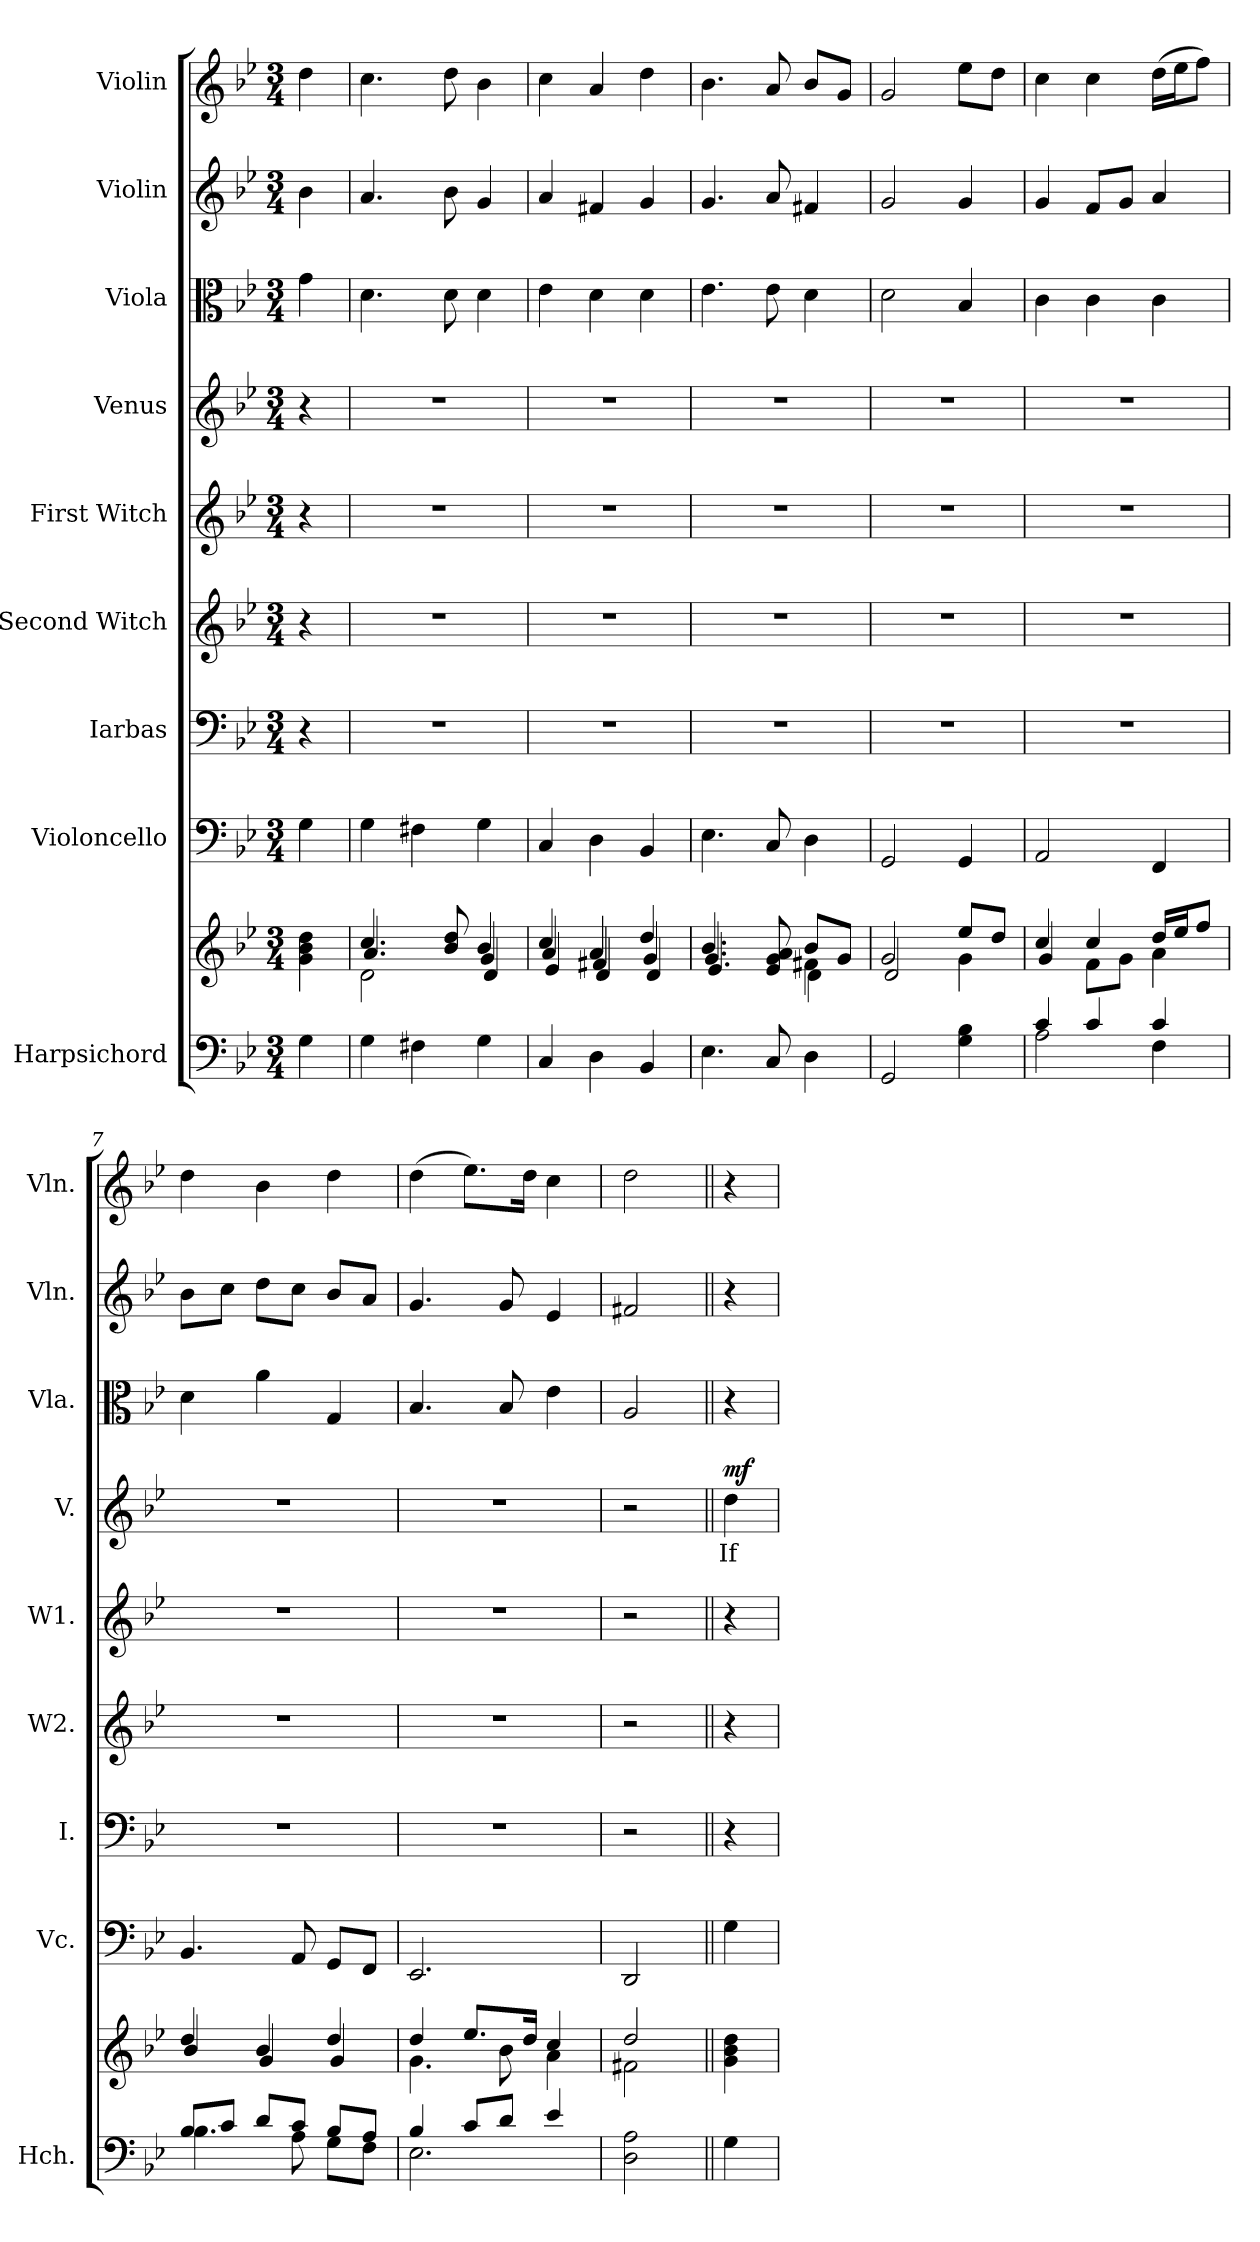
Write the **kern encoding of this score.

**kern	**kern	**kern	**kern	**kern	**kern	**kern	**text	**dynam	**kern	**kern	**kern
*part9	*part9	*part8	*part7	*part6	*part5	*part4	*part4	*part4	*part3	*part2	*part1
*staff10	*staff9	*staff8	*staff7	*staff6	*staff5	*staff4	*staff4	*staff4	*staff3	*staff2	*staff1
*I"Harpsichord	*	*I"Violoncello	*I"Iarbas	*I"Second Witch	*I"First Witch	*I"Venus	*	*	*I"Viola	*I"Violin	*I"Violin
*I'Hch.	*	*I'Vc.	*I'I.	*I'W2.	*I'W1.	*I'V.	*	*	*I'Vla.	*I'Vln.	*I'Vln.
*clefF4	*clefG2	*clefF4	*clefF4	*clefG2	*clefG2	*clefG2	*	*	*clefC3	*clefG2	*clefG2
*k[b-e-]	*k[b-e-]	*k[b-e-]	*k[b-e-]	*k[b-e-]	*k[b-e-]	*k[b-e-]	*	*	*k[b-e-]	*k[b-e-]	*k[b-e-]
*M3/4	*M3/4	*M3/4	*M3/4	*M3/4	*M3/4	*M3/4	*	*	*M3/4	*M3/4	*M3/4
*MM110	*MM110	*MM110	*MM110	*MM110	*MM110	*MM110	*	*	*MM110	*MM110	*MM110
=1	=1	=1	=1	=1	=1	=1	=1	=1	=1	=1	=1
4G\	4g\ 4b-\ 4dd\	4G\	4r	4r	4r	4r	.	.	4g\	4b-\	4dd\
=2	=2	=2	=2	=2	=2	=2	=2	=2	=2	=2	=2
*	*^	*	*	*	*	*	*	*	*	*	*
*	*	*^	*	*	*	*	*	*	*	*	*	*
4G\	4.cc/	4.a/	2d\	4G\	2.r	2.r	2.r	2.r	.	.	4.d\	4.a/	4.cc\
4F#X\	.	.	.	4F#X\	.	.	.	.	.	.	.	.	.
.	8b-/ 8dd/	8ryy	.	.	.	.	.	.	.	.	8d\	8b-\	8dd\
4G\	4b-/	4g/	4d/	4G\	.	.	.	.	.	.	4d\	4g/	4b-\
=3	=3	=3	=3	=3	=3	=3	=3	=3	=3	=3	=3	=3	=3
4C/	4cc/	4a/	4e-/	4C/	2.r	2.r	2.r	2.r	.	.	4e-\	4a/	4cc\
4D\	4a/	4f#X/	4d/	4D\	.	.	.	.	.	.	4d\	4f#X/	4a/
4BB-/	4dd/	4g/	4d/	4BB-/	.	.	.	.	.	.	4d\	4g/	4dd\
=4	=4	=4	=4	=4	=4	=4	=4	=4	=4	=4	=4	=4	=4
4.E-\	4.b-/	4.g/	4.e-/	4.E-\	2.r	2.r	2.r	2.r	.	.	4.e-\	4.g/	4.b-\
8C/	8e-/ 8g/ 8a/	8ryy	8ryy	8C/	.	.	.	.	.	.	8e-\	8a/	8a/
4D\	8b-/L	4f#X\	4d\	4D\	.	.	.	.	.	.	4d\	4f#X/	8b-/L
.	8g/J	.	.	.	.	.	.	.	.	.	.	.	8g/J
=5	=5	=5	=5	=5	=5	=5	=5	=5	=5	=5	=5	=5	=5
2GG/	2g/	2ryy	2d/	2GG/	2.r	2.r	2.r	2.r	.	.	2d\	2g/	2g/
4G\ 4B-\	8ee-/L	4g\	4ryy	4GG/	.	.	.	.	.	.	4B-/	4g/	8ee-\L
.	8dd/J	.	.	.	.	.	.	.	.	.	.	.	8dd\J
*	*	*v	*v	*	*	*	*	*	*	*	*	*	*
=6	=6	=6	=6	=6	=6	=6	=6	=6	=6	=6	=6	=6
*^	*	*	*	*	*	*	*	*	*	*	*	*
4c/	2A\	4cc/	4g/	2AA/	2.r	2.r	2.r	2.r	.	.	4c\	4g/	4cc\
4c/	.	4cc/	8f\L	.	.	.	.	.	.	.	4c\	8f/L	4cc\
.	.	.	8g\J	.	.	.	.	.	.	.	.	8g/J	.
4c/	4F\	16dd/LL	4a\	4FF/	.	.	.	.	.	.	4c\	4a/	(16dd\LL
.	.	16ee-/J	.	.	.	.	.	.	.	.	.	.	16ee-\J
.	.	8ff/J	.	.	.	.	.	.	.	.	.	.	8ff\J)
=7	=7	=7	=7	=7	=7	=7	=7	=7	=7	=7	=7	=7	=7
8B-/L	4.B-\	4dd/	4b-/	4.BB-/	2.r	2.r	2.r	2.r	.	.	4d\	8b-\L	4dd\
8c/J	.	.	.	.	.	.	.	.	.	.	.	8cc\J	.
8d/L	.	4b-/	4g/	.	.	.	.	.	.	.	4a\	8dd\L	4b-\
8c/J	8A\	.	.	8AA/	.	.	.	.	.	.	.	8cc\J	.
8B-/L	8G\L	4dd/	4g/	8GG/L	.	.	.	.	.	.	4G/	8b-/L	4dd\
8A/J	8F\J	.	.	8FF/J	.	.	.	.	.	.	.	8a/J	.
=8	=8	=8	=8	=8	=8	=8	=8	=8	=8	=8	=8	=8	=8
4B-/	2.E-\	4dd/	4.g\	2.EE-/	2.r	2.r	2.r	2.r	.	.	4.B-/	4.g/	(4dd\
8c/L	.	8.ee-/L	.	.	.	.	.	.	.	.	.	.	8.ee-\L)
8d/J	.	.	8b-\	.	.	.	.	.	.	.	8B-/	8g/	.
.	.	16dd/Jk	.	.	.	.	.	.	.	.	.	.	16dd\Jk
4e-/	.	4cc/	4a\	.	.	.	.	.	.	.	4e-\	4e-/	4cc\
*v	*v	*	*	*	*	*	*	*	*	*	*	*	*
=9	=9	=9	=9	=9	=9	=9	=9	=9	=9	=9	=9	=9
2D\ 2A\	2dd/	2f#X\	2DD/	2r	2r	2r	2r	.	.	2A/	2f#X/	2dd\
!!LO:LB:g=z
=10||	=10||	=10||	=10||	=10||	=10||	=10||	=10||	=10||	=10||	=10||	=10||	=10||
!	!	!	!	!	!	!	!	!LO:LY:b	!LO:DY:a	!	!	!
*	*v	*v	*	*	*	*	*	*	*	*	*	*
4G\	4g\ 4b-\ 4dd\	4G\	4r	4r	4r	4dd\	If	mf	4r	4r	4r
=	=	=	=	=	=	=	=	=	=	=	=
*-	*-	*-	*-	*-	*-	*-	*-	*-	*-	*-	*-
